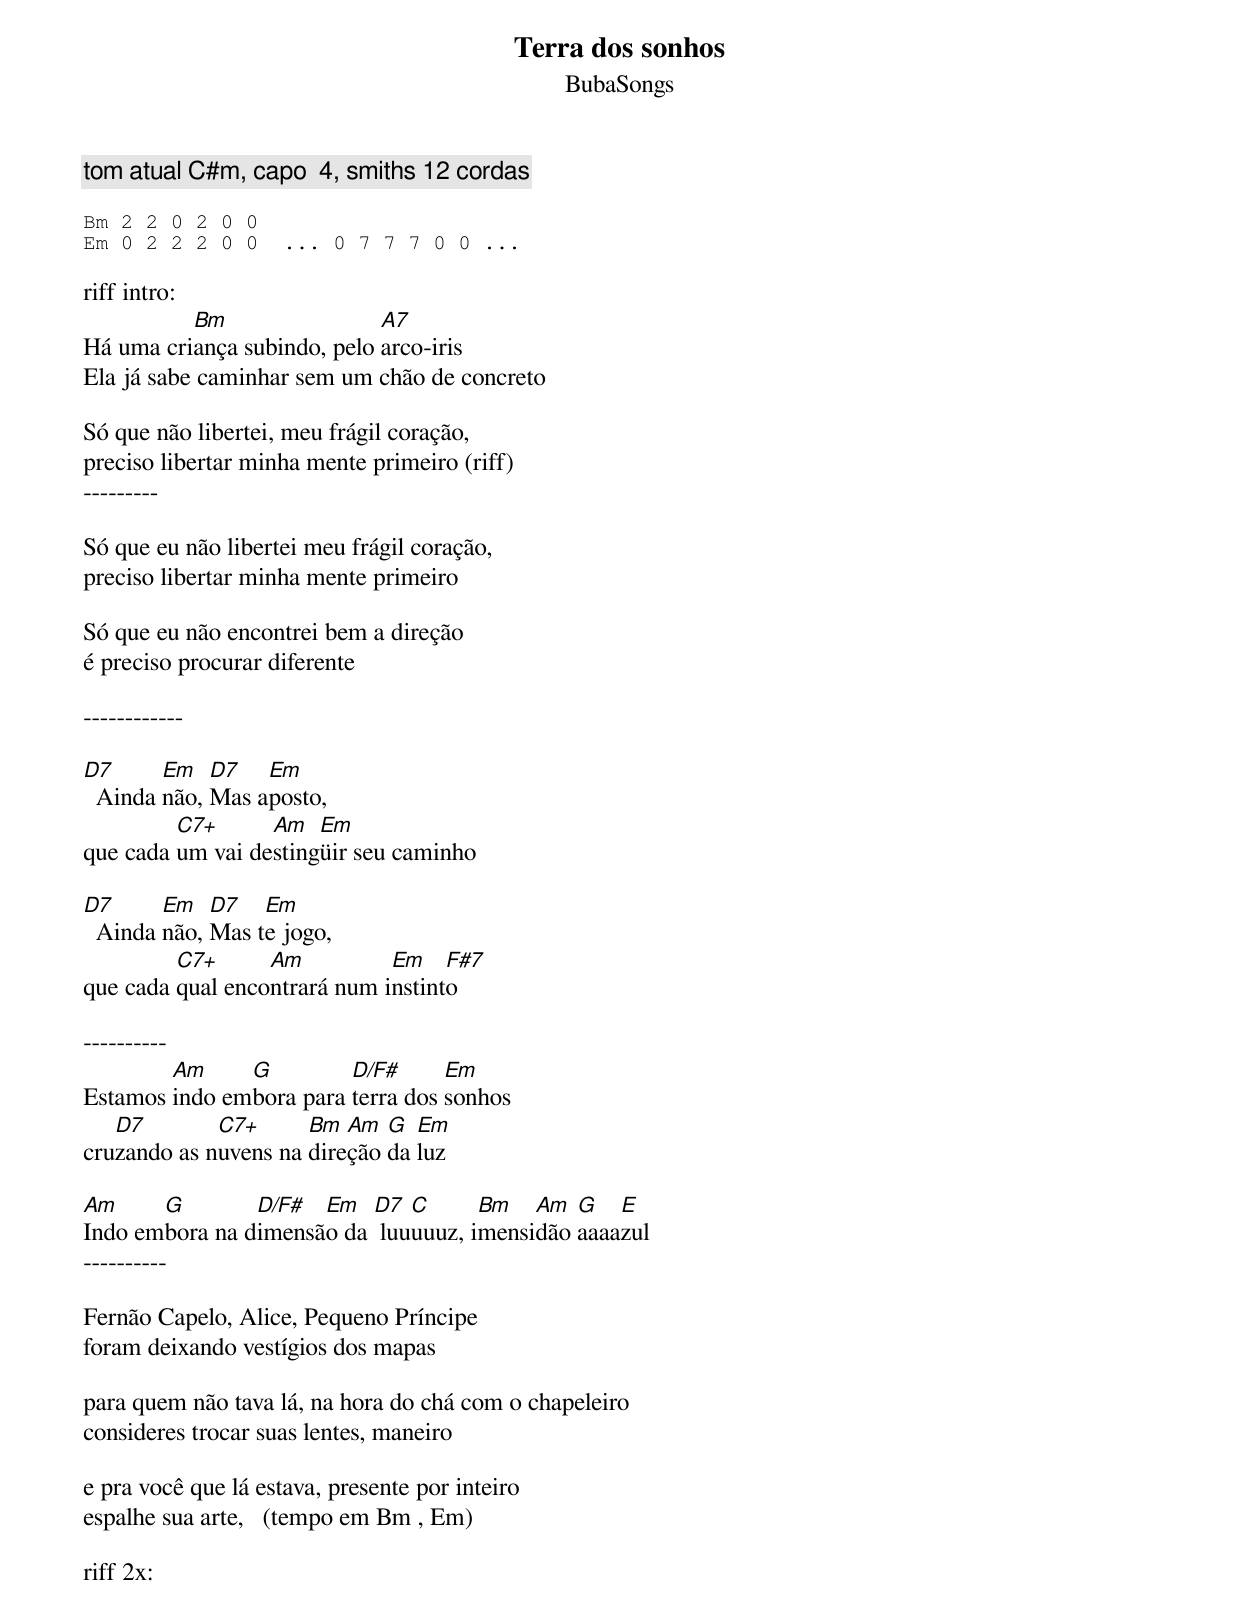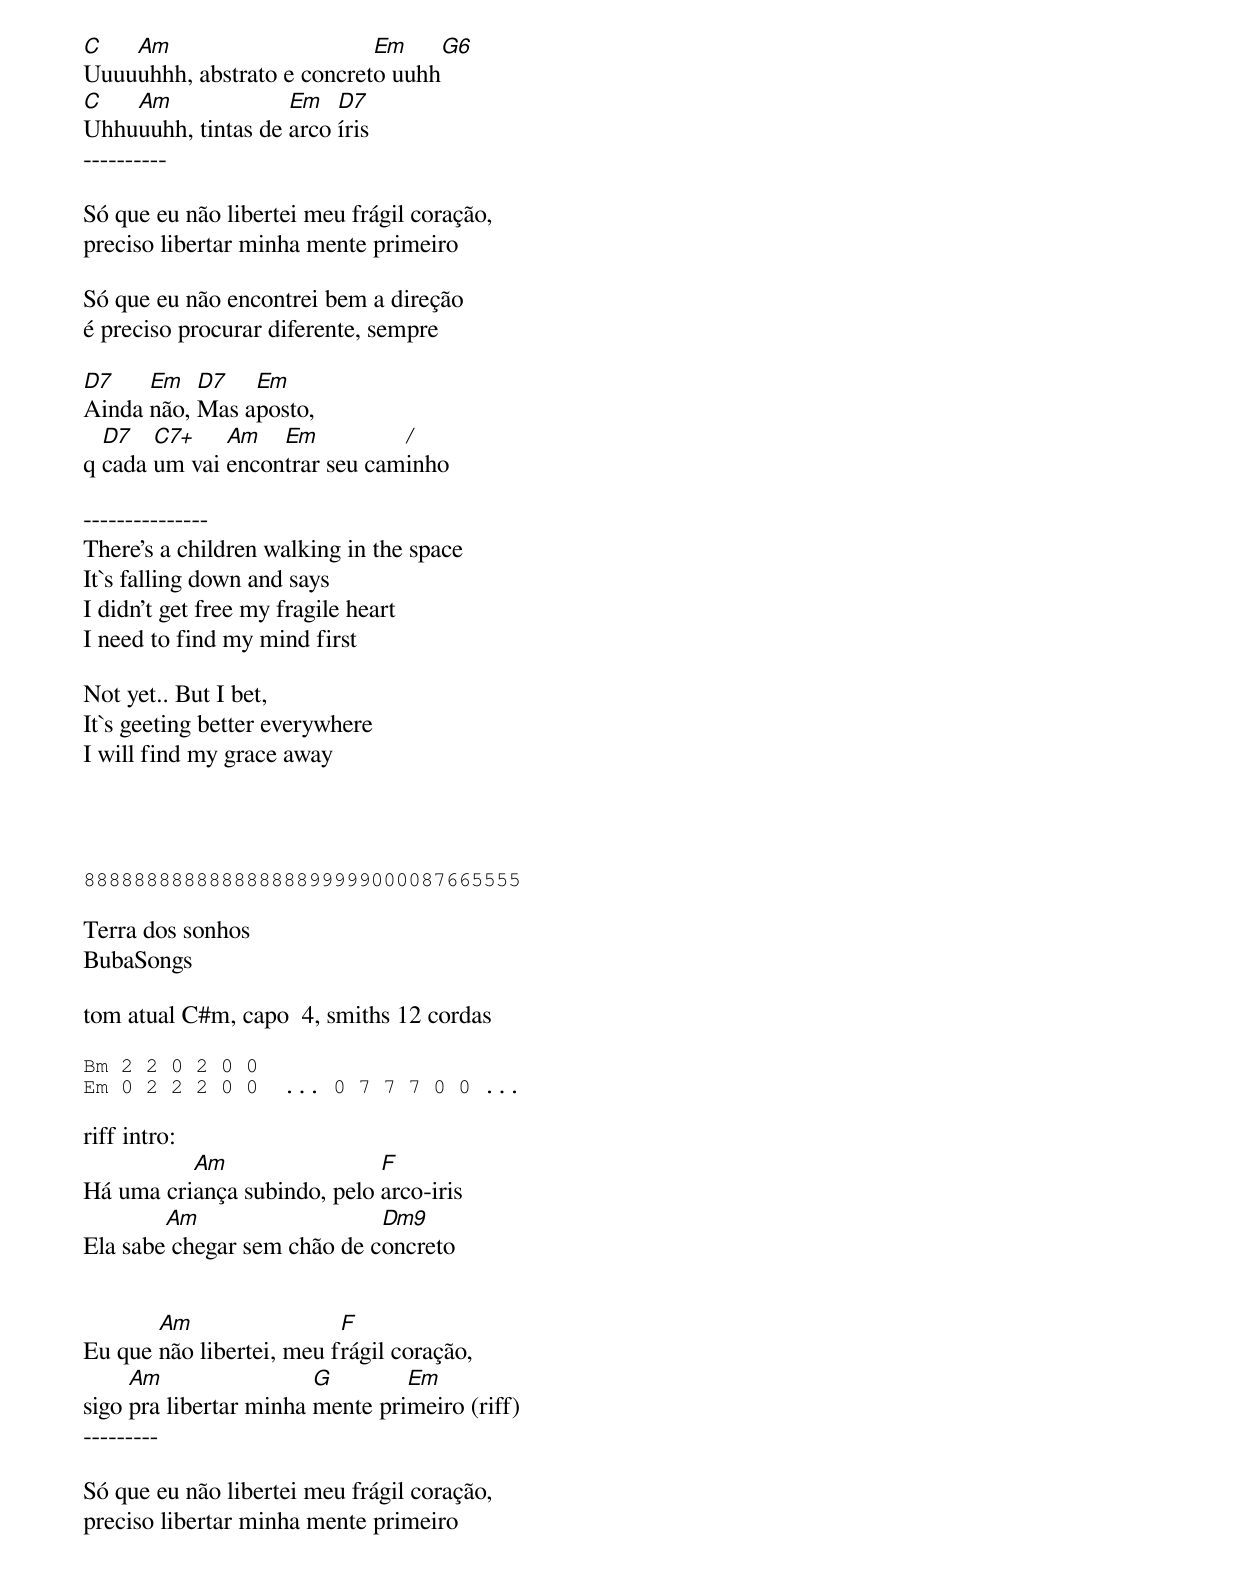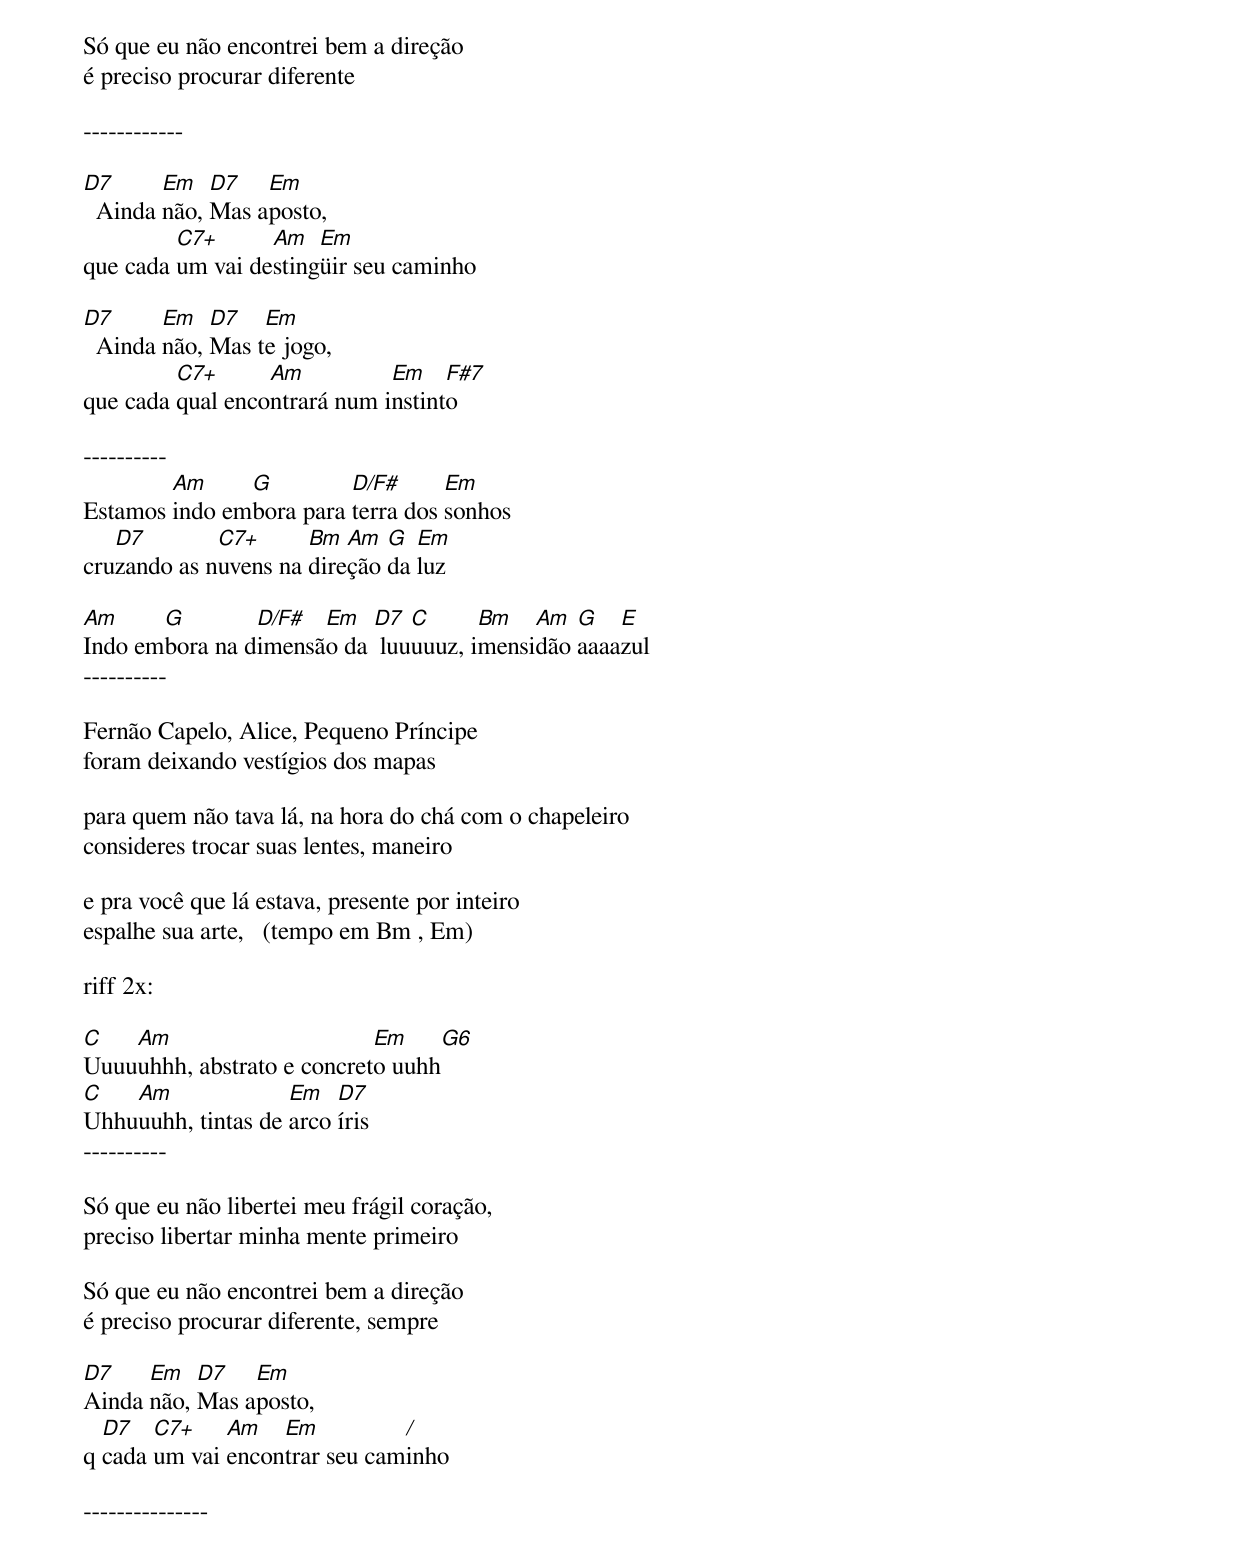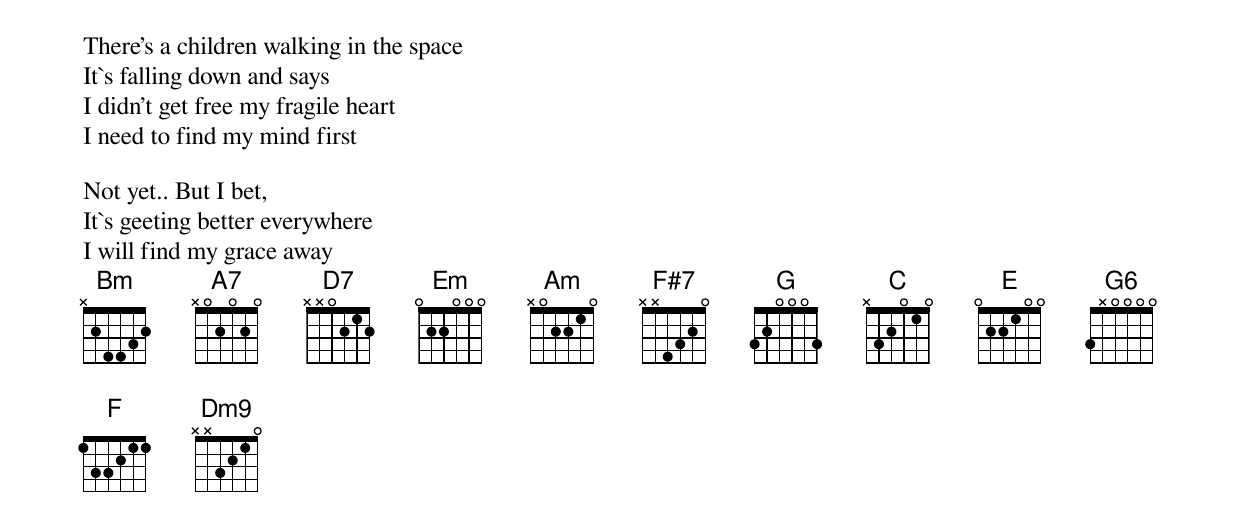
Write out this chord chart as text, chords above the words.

Terra dos sonhos
BubaSongs

tom atual C#m, capo  4, smiths 12 cordas

Bm 2 2 0 2 0 0
Em 0 2 2 2 0 0  ... 0 7 7 7 0 0 ...

riff intro:
          Bm                 A7
Há uma criança subindo, pelo arco-iris
Ela já sabe caminhar sem um chão de concreto

Só que não libertei, meu frágil coração,
preciso libertar minha mente primeiro (riff)
---------

Só que eu não libertei meu frágil coração,
preciso libertar minha mente primeiro

Só que eu não encontrei bem a direção
é preciso procurar diferente

------------

D7      Em   D7   Em
  Ainda não, Mas aposto,
         C7+      Am   Em
que cada um vai destingüir seu caminho

D7      Em   D7   Em
  Ainda não, Mas te jogo,
         C7+      Am          Em    F#7
que cada qual encontrará num instinto

----------
        Am     G         D/F#      Em
Estamos indo embora para terra dos sonhos
   D7        C7+      Bm  Am  G  Em
cruzando as nuvens na direção da luz

Am     G        D/F#  Em   D7  C      Bm   Am  G   E
Indo embora na dimensão da  luuuuuz, imensidão aaaazul
----------

Fernão Capelo, Alice, Pequeno Príncipe
foram deixando vestígios dos mapas

para quem não tava lá, na hora do chá com o chapeleiro
consideres trocar suas lentes, maneiro

e pra você que lá estava, presente por inteiro
espalhe sua arte,   (tempo em Bm , Em)

riff 2x:

C   Am                      Em    G6
Uuuuuhhh, abstrato e concreto uuhh
C   Am              Em   D7
Uhhuuuhh, tintas de arco íris
----------

Só que eu não libertei meu frágil coração,
preciso libertar minha mente primeiro

Só que eu não encontrei bem a direção
é preciso procurar diferente, sempre

D7    Em   D7   Em
Ainda não, Mas aposto,
  D7   C7+    Am   Em          /
q cada um vai encontrar seu caminho

---------------
There's a children walking in the space
It`s falling down and says
I didn’t get free my fragile heart
I need to find my mind first

Not yet.. But I bet,
It`s geeting better everywhere
I will find my grace away




88888888888888888899999000087665555

Terra dos sonhos
BubaSongs

tom atual C#m, capo  4, smiths 12 cordas

Bm 2 2 0 2 0 0
Em 0 2 2 2 0 0  ... 0 7 7 7 0 0 ...

riff intro:
          Am                 F
Há uma criança subindo, pelo arco-iris
        Am                   Dm9
Ela sabe chegar sem chão de concreto


       Am                 F
Eu que não libertei, meu frágil coração,
     Am                 G        Em
sigo pra libertar minha mente primeiro (riff)
---------

Só que eu não libertei meu frágil coração,
preciso libertar minha mente primeiro

Só que eu não encontrei bem a direção
é preciso procurar diferente

------------

D7      Em   D7   Em
  Ainda não, Mas aposto,
         C7+      Am   Em
que cada um vai destingüir seu caminho

D7      Em   D7   Em
  Ainda não, Mas te jogo,
         C7+      Am          Em    F#7
que cada qual encontrará num instinto

----------
        Am     G         D/F#      Em
Estamos indo embora para terra dos sonhos
   D7        C7+      Bm  Am  G  Em
cruzando as nuvens na direção da luz

Am     G        D/F#  Em   D7  C      Bm   Am  G   E
Indo embora na dimensão da  luuuuuz, imensidão aaaazul
----------

Fernão Capelo, Alice, Pequeno Príncipe
foram deixando vestígios dos mapas

para quem não tava lá, na hora do chá com o chapeleiro
consideres trocar suas lentes, maneiro

e pra você que lá estava, presente por inteiro
espalhe sua arte,   (tempo em Bm , Em)

riff 2x:

C   Am                      Em    G6
Uuuuuhhh, abstrato e concreto uuhh
C   Am              Em   D7
Uhhuuuhh, tintas de arco íris
----------

Só que eu não libertei meu frágil coração,
preciso libertar minha mente primeiro

Só que eu não encontrei bem a direção
é preciso procurar diferente, sempre

D7    Em   D7   Em
Ainda não, Mas aposto,
  D7   C7+    Am   Em          /
q cada um vai encontrar seu caminho

---------------
There's a children walking in the space
It`s falling down and says
I didn’t get free my fragile heart
I need to find my mind first

Not yet.. But I bet,
It`s geeting better everywhere
I will find my grace away
